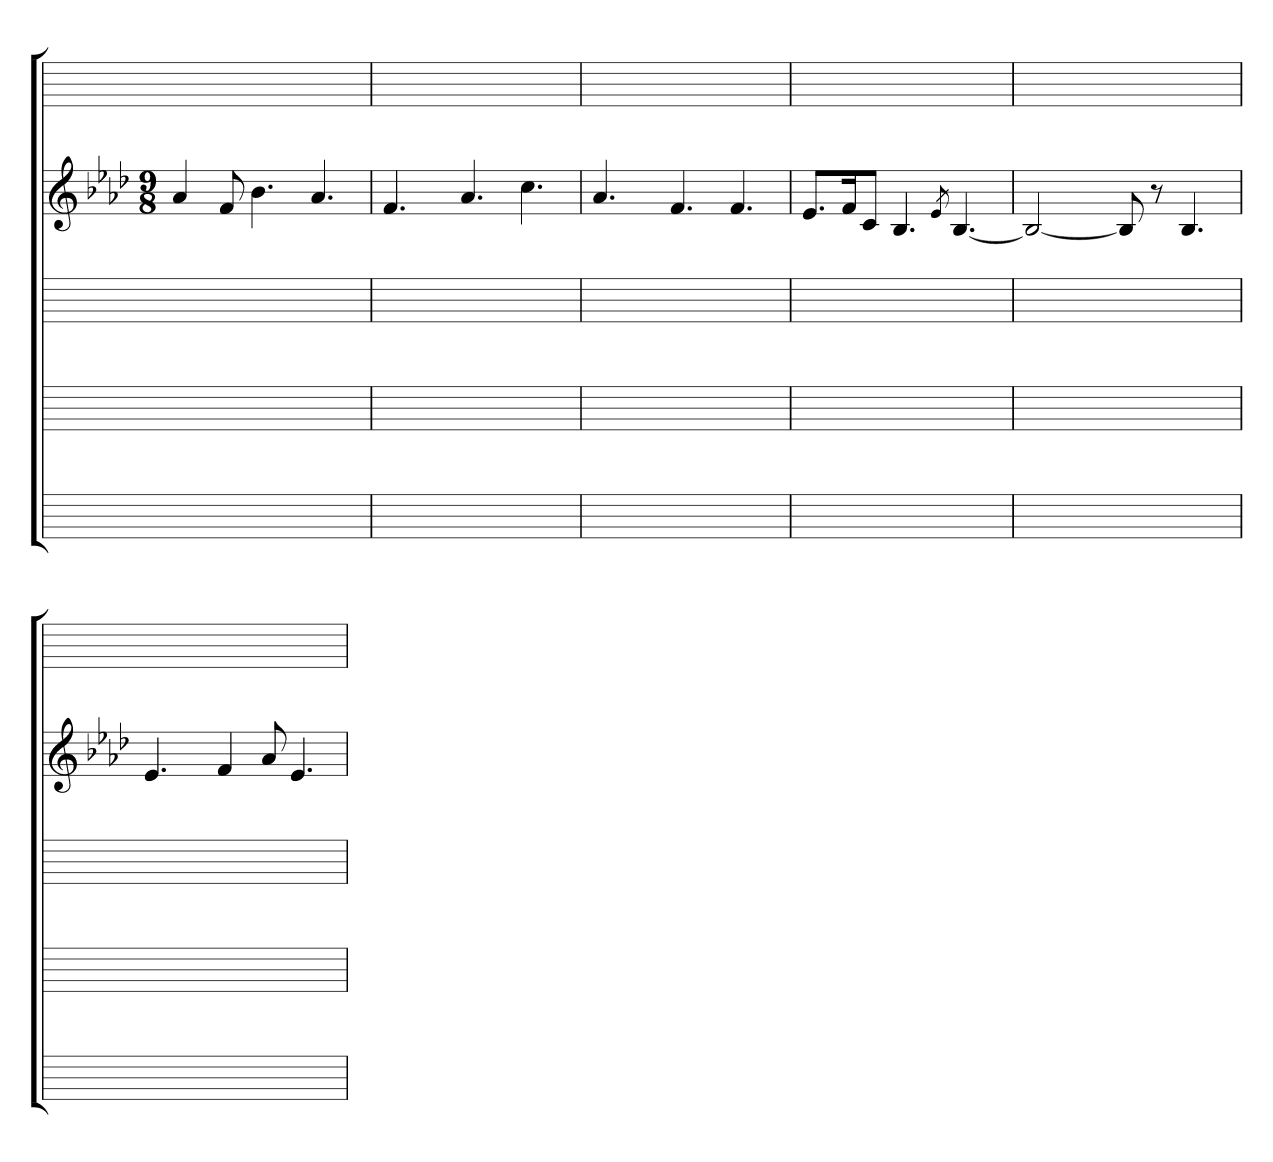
**kern	**kern	**kern	**kern	**kern
*part5	*part4	*part3	*part2	*part1
*staff5	*staff4	*staff3	*staff2	*staff1
*	*	*	*clefG2	*
*	*	*	*k[b-e-a-d-]	*
*	*	*	*M9/8	*
=	=	=	=	=
4ryy	4ryy	4ryy	4a-	4ryy
2..ryy	2..ryy	2..ryy	8f	2..ryy
.	.	.	4.b-	.
.	.	.	4.a-	.
=	=	=	=	=
4ryy	4ryy	4ryy	4.f	4ryy
2..ryy	2..ryy	2..ryy	.	2..ryy
.	.	.	4.a-	.
.	.	.	4.cc	.
=	=	=	=	=
4ryy	4ryy	4ryy	4.a-	4ryy
2..ryy	2..ryy	2..ryy	.	2..ryy
.	.	.	4.f	.
.	.	.	4.f	.
=	=	=	=	=
4ryy	4ryy	4ryy	8.e-/L	4ryy
.	.	.	16f/K	.
2..ryy	2..ryy	2..ryy	8c/J	2..ryy
.	.	.	4.B-	.
.	.	.	8qe-	.
.	.	.	[4.B-	.
=	=	=	=	=
4ryy	4ryy	4ryy	2B-_	4ryy
2..ryy	2..ryy	2..ryy	.	2..ryy
.	.	.	8B-]	.
.	.	.	8r	.
.	.	.	4.B-	.
=	=	=	=	=
4ryy	4ryy	4ryy	4.e-	4ryy
2..ryy	2..ryy	2..ryy	.	2..ryy
.	.	.	4f	.
.	.	.	8a-	.
.	.	.	4.e-	.
=	=	=	=	=
*-	*-	*-	*-	*-
